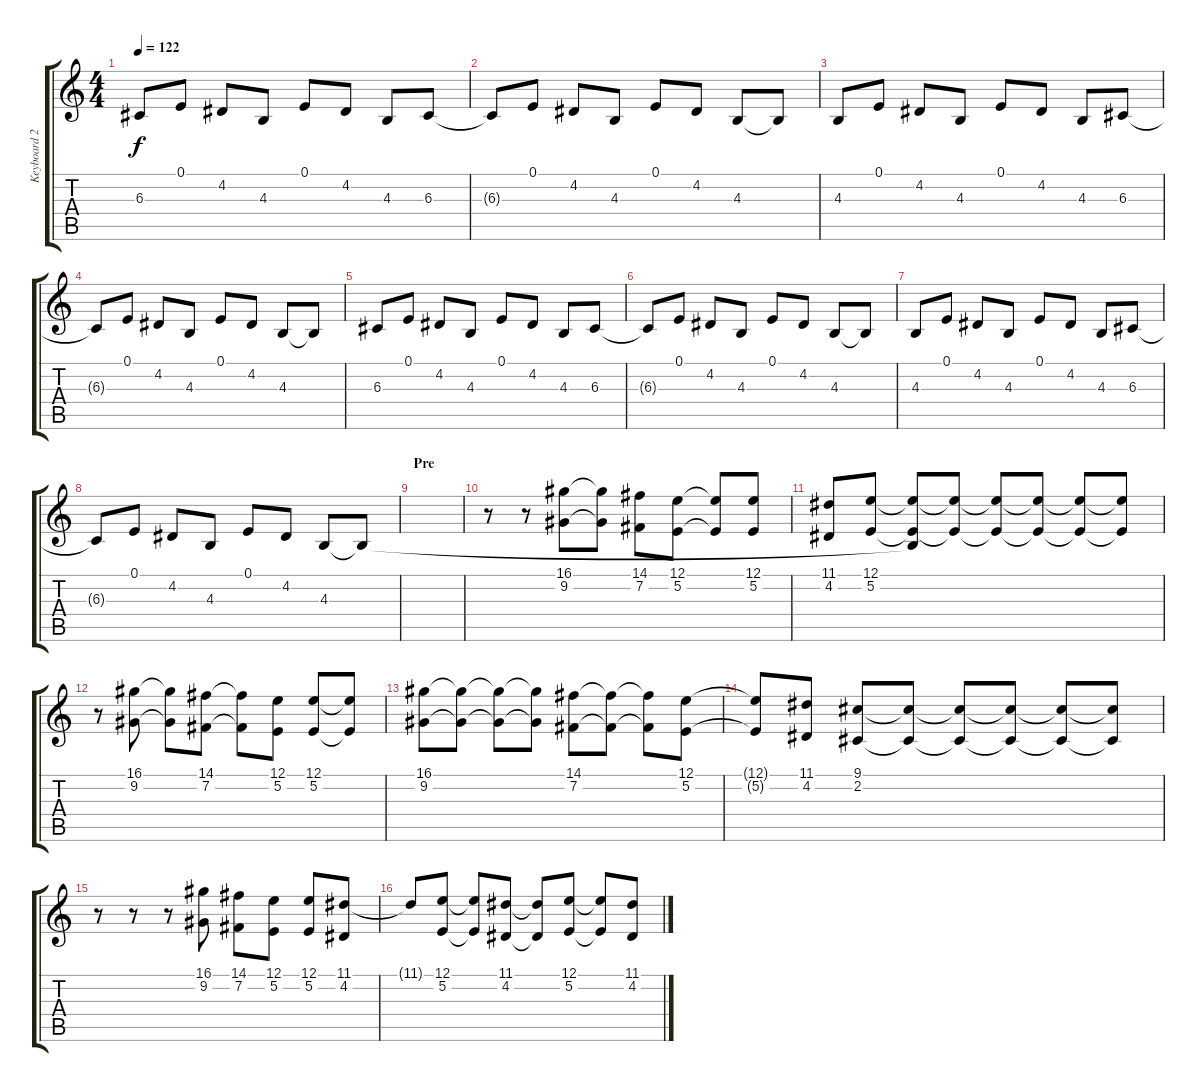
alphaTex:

\track ("Keyboard 2" "Keyboard 2") {instrument lead1square}
\staff {score tabs}
\tuning (E4 B3 G3 D3 A2 E2) {hide}
\ts (4 4)
\tempo 122
\clef g2
\ks c
6.3.8{dy f} 0.1.8 4.2.8 4.3.8 0.1.8 4.2.8 4.3.8 6.3.8 |
6.3{t}.8 0.1.8 4.2.8 4.3.8 0.1.8 4.2.8 4.3.8 4.3{t}.8 |
4.3.8 0.1.8 4.2.8 4.3.8 0.1.8 4.2.8 4.3.8 6.3.8 |
6.3{t}.8 0.1.8 4.2.8 4.3.8 0.1.8 4.2.8 4.3.8 4.3{t}.8 |
6.3.8 0.1.8 4.2.8 4.3.8 0.1.8 4.2.8 4.3.8 6.3.8 |
6.3{t}.8 0.1.8 4.2.8 4.3.8 0.1.8 4.2.8 4.3.8 4.3{t}.8 |
4.3.8 0.1.8 4.2.8 4.3.8 0.1.8 4.2.8 4.3.8 6.3.8 |
6.3{t}.8 0.1.8 4.2.8 4.3.8 0.1.8 4.2.8 4.3.8 4.3{t}.8 |
\section ("" "Pre")
|
r.8 r.8 (16.1 9.2).8 (16.1{t} 9.2{t}).8 (14.1 7.2).8 (12.1 5.2).8 (12.1{t} 5.2{t}).8 (12.1 5.2).8 |
(11.1 4.2).8 (12.1 5.2).8 (12.1{t} 5.2{t} 4.3{t}).8 (12.1{t} 5.2{t}).8 (12.1{t} 5.2{t}).8 (12.1{t} 5.2{t}).8 (12.1{t} 5.2{t}).8 (12.1{t} 5.2{t}).8 |
r.8 (16.1 9.2).8 (16.1{t} 9.2{t}).8 (14.1 7.2).8 (14.1{t} 7.2{t}).8 (12.1 5.2).8 (12.1 5.2).8 (12.1{t} 5.2{t}).8 |
(16.1 9.2).8 (16.1{t} 9.2{t}).8 (16.1{t} 9.2{t}).8 (16.1{t} 9.2{t}).8 (14.1 7.2).8 (14.1{t} 7.2{t}).8 (14.1{t} 7.2{t}).8 (12.1 5.2).8 |
(12.1{t} 5.2{t}).8 (11.1 4.2).8 (9.1 2.2).8 (9.1{t} 2.2{t}).8 (9.1{t} 2.2{t}).8 (9.1{t} 2.2{t}).8 (9.1{t} 2.2{t}).8 (9.1{t} 2.2{t}).8 |
r.8 r.8 r.8 (16.1 9.2).8 (14.1 7.2).8 (12.1 5.2).8 (12.1 5.2).8 (11.1 4.2).8 |
11.1{t}.8 (12.1 5.2).8 (12.1{t} 5.2{t}).8 (11.1 4.2).8 (11.1{t} 4.2{t}).8 (12.1 5.2).8 (12.1{t} 5.2{t}).8 (11.1 4.2).8
